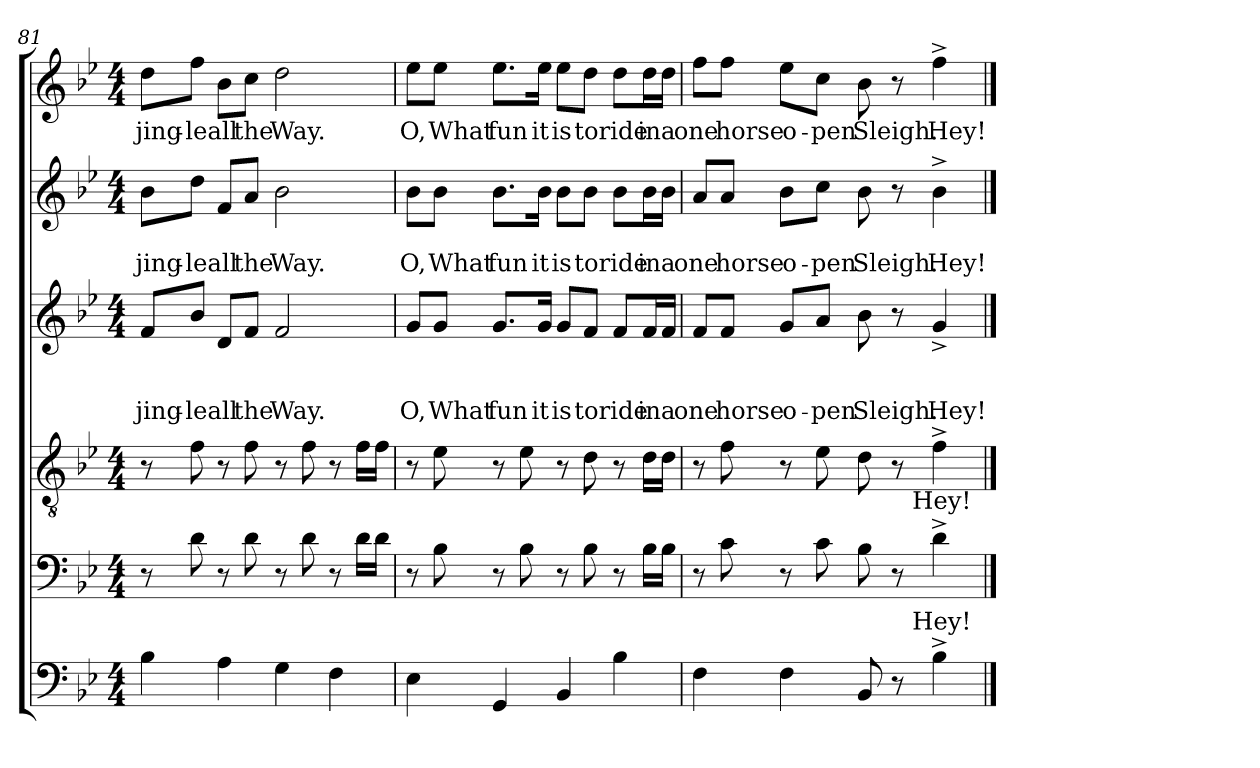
**kern	**text	**kern	**kern	**kern	**text	**text	**text	**kern	**text	**text	**kern	**text
*part6	*part6	*part5	*part4	*part3	*part3	*part3	*part3	*part2	*part2	*part2	*part1	*part1
*staff6	*staff6	*staff5	*staff4	*staff3	*staff3	*staff3	*staff3	*staff2	*staff2	*staff2	*staff1	*staff1
*clefF4	*	*clefF4	*clefGv2	*clefG2	*	*	*	*clefG2	*	*	*clefG2	*
*k[b-e-]	*	*k[b-e-]	*k[b-e-]	*k[b-e-]	*	*	*	*k[b-e-]	*	*	*k[b-e-]	*
*B-:	*	*B-:	*B-:	*B-:	*	*	*	*B-:	*	*	*B-:	*
*M4/4	*	*M4/4	*M4/4	*M4/4	*	*	*	*M4/4	*	*	*M4/4	*
=81	=81	=81	=81	=81	=81	=81	=81	=81	=81	=81	=81	=81
!	!	!	!	!	!	!	!LO:LY:b	!	!	!LO:LY:b	!	!LO:LY:b
4B-\	.	8r	8r	8f/L	.	.	jing-	8b-\L	.	jing-	8dd\L	jing-
!	!	!	!	!	!	!	!LO:LY:b	!	!	!LO:LY:b	!	!LO:LY:b
.	.	8d\	8f\	8b-/J	.	.	-leall	8dd\J	.	-leall	8ff\J	-leall
4A\	.	8r	8r	8d/L	.	.	.	8f/L	.	.	8b-\L	.
!	!	!	!	!	!	!	!LO:LY:b	!	!	!LO:LY:b	!	!LO:LY:b
.	.	8d\	8f\	8f/J	.	.	the	8a/J	.	the	8cc\J	the
!	!	!	!	!	!	!	!LO:LY:b	!	!	!LO:LY:b	!	!LO:LY:b
4G\	.	8r	8r	2f/	.	.	Way.	2b-\	.	Way.	2dd\	Way.
.	.	8d\	8f\	.	.	.	.	.	.	.	.	.
4F\	.	8r	8r	.	.	.	.	.	.	.	.	.
.	.	16d\LL	16f\LL	.	.	.	.	.	.	.	.	.
.	.	16d\JJ	16f\JJ	.	.	.	.	.	.	.	.	.
=82	=82	=82	=82	=82	=82	=82	=82	=82	=82	=82	=82	=82
!	!	!	!	!	!	!	!LO:LY:b	!	!	!LO:LY:b	!	!LO:LY:b
4E-\	.	8r	8r	8g/L	.	.	O,	8b-\L	.	O,	8ee-\L	O,
!	!	!	!	!	!	!	!LO:LY:b	!	!	!LO:LY:b	!	!LO:LY:b
.	.	8B-\	8e-\	8g/J	.	.	What	8b-\J	.	What	8ee-\J	What
!	!	!	!	!	!	!	!LO:LY:b	!	!	!LO:LY:b	!	!LO:LY:b
4GG/	.	8r	8r	8.g/L	.	.	fun	8.b-\L	.	fun	8.ee-\L	fun
.	.	8B-\	8e-\	.	.	.	.	.	.	.	.	.
!	!	!	!	!	!	!	!LO:LY:b	!	!	!LO:LY:b	!	!LO:LY:b
.	.	.	.	16g/Jk	.	.	it	16b-\Jk	.	it	16ee-\Jk	it
!	!	!	!	!	!	!	!LO:LY:b	!	!	!LO:LY:b	!	!LO:LY:b
4BB-/	.	8r	8r	8g/L	.	.	is	8b-\L	.	is	8ee-\L	is
!	!	!	!	!	!	!	!LO:LY:b	!	!	!LO:LY:b	!	!LO:LY:b
.	.	8B-\	8d\	8f/J	.	.	toride	8b-\J	.	toride	8dd\J	toride
4B-\	.	8r	8r	8f/L	.	.	.	8b-\L	.	.	8dd\L	.
!	!	!	!	!	!	!	!LO:LY:b	!	!	!LO:LY:b	!	!LO:LY:b
.	.	16B-\LL	16d\LL	16f/L	.	.	ina	16b-\L	.	ina	16dd\L	ina
.	.	16B-\JJ	16d\JJ	16f/JJ	.	.	.	16b-\JJ	.	.	16dd\JJ	.
=83	=83	=83	=83	=83	=83	=83	=83	=83	=83	=83	=83	=83
!	!	!	!	!	!	!	!LO:LY:b	!	!	!LO:LY:b	!	!LO:LY:b
*^	*	*	*^	*	*	*	*	*	*	*	*	*
4F\	2ryy	.	8r	8r	2ryy	8f/L	.	.	one	8a/L	.	one	8ff\L	one
!	!	!	!	!	!	!	!	!	!LO:LY:b	!	!	!LO:LY:b	!	!LO:LY:b
.	.	.	8c\	8f\	.	8f/J	.	.	horse	8a/J	.	horse	8ff\J	horse
!	!	!	!	!	!	!	!	!	!LO:LY:b	!	!	!LO:LY:b	!	!LO:LY:b
4F\	.	.	8r	8r	.	8g/L	.	.	o-	8b-\L	.	o-	8ee-\L	o-
!	!	!	!	!	!	!	!	!	!LO:LY:b	!	!	!LO:LY:b	!	!LO:LY:b
.	.	.	8c\	8e-\	.	8a/J	.	.	-pen	8cc\J	.	-pen	8cc\J	-pen
!	!	!	!	!	!	!	!	!	!LO:LY:b	!	!	!LO:LY:b	!	!LO:LY:b
8BB-/	8.ryy	.	8B-\	8d\	8.ryy	8b-\	.	.	Sleigh.	8b-\	.	Sleigh.	8b-\	Sleigh.
8r	.	.	8r	8r	.	8r	.	.	.	8r	.	.	8r	.
!	!	!	!	!	!LO:TX:b:t=Hey!	!	!	!	!	!	!	!	!	!
!	!LO:TX:a:t=Hey!	!	!	!	!	!	!	!	!	!	!	!	!	!
.	4ryy	.	.	.	4ryy	.	.	.	.	.	.	.	.	.
!	!	!	!	!	!	!	!	!	!LO:LY:b	!	!	!LO:LY:b	!	!LO:LY:b
4B-^>\	.	.	4d^>\	4f^>\	.	4g^</	.	.	Hey!	4b-^>\	.	Hey!	4ff^>\	Hey!
.	16ryy	.	.	.	16ryy	.	.	.	.	.	.	.	.	.
*v	*v	*	*	*v	*v	*	*	*	*	*	*	*	*	*
==	==	==	==	==	==	==	==	==	==	==	==	==
*-	*-	*-	*-	*-	*-	*-	*-	*-	*-	*-	*-	*-
